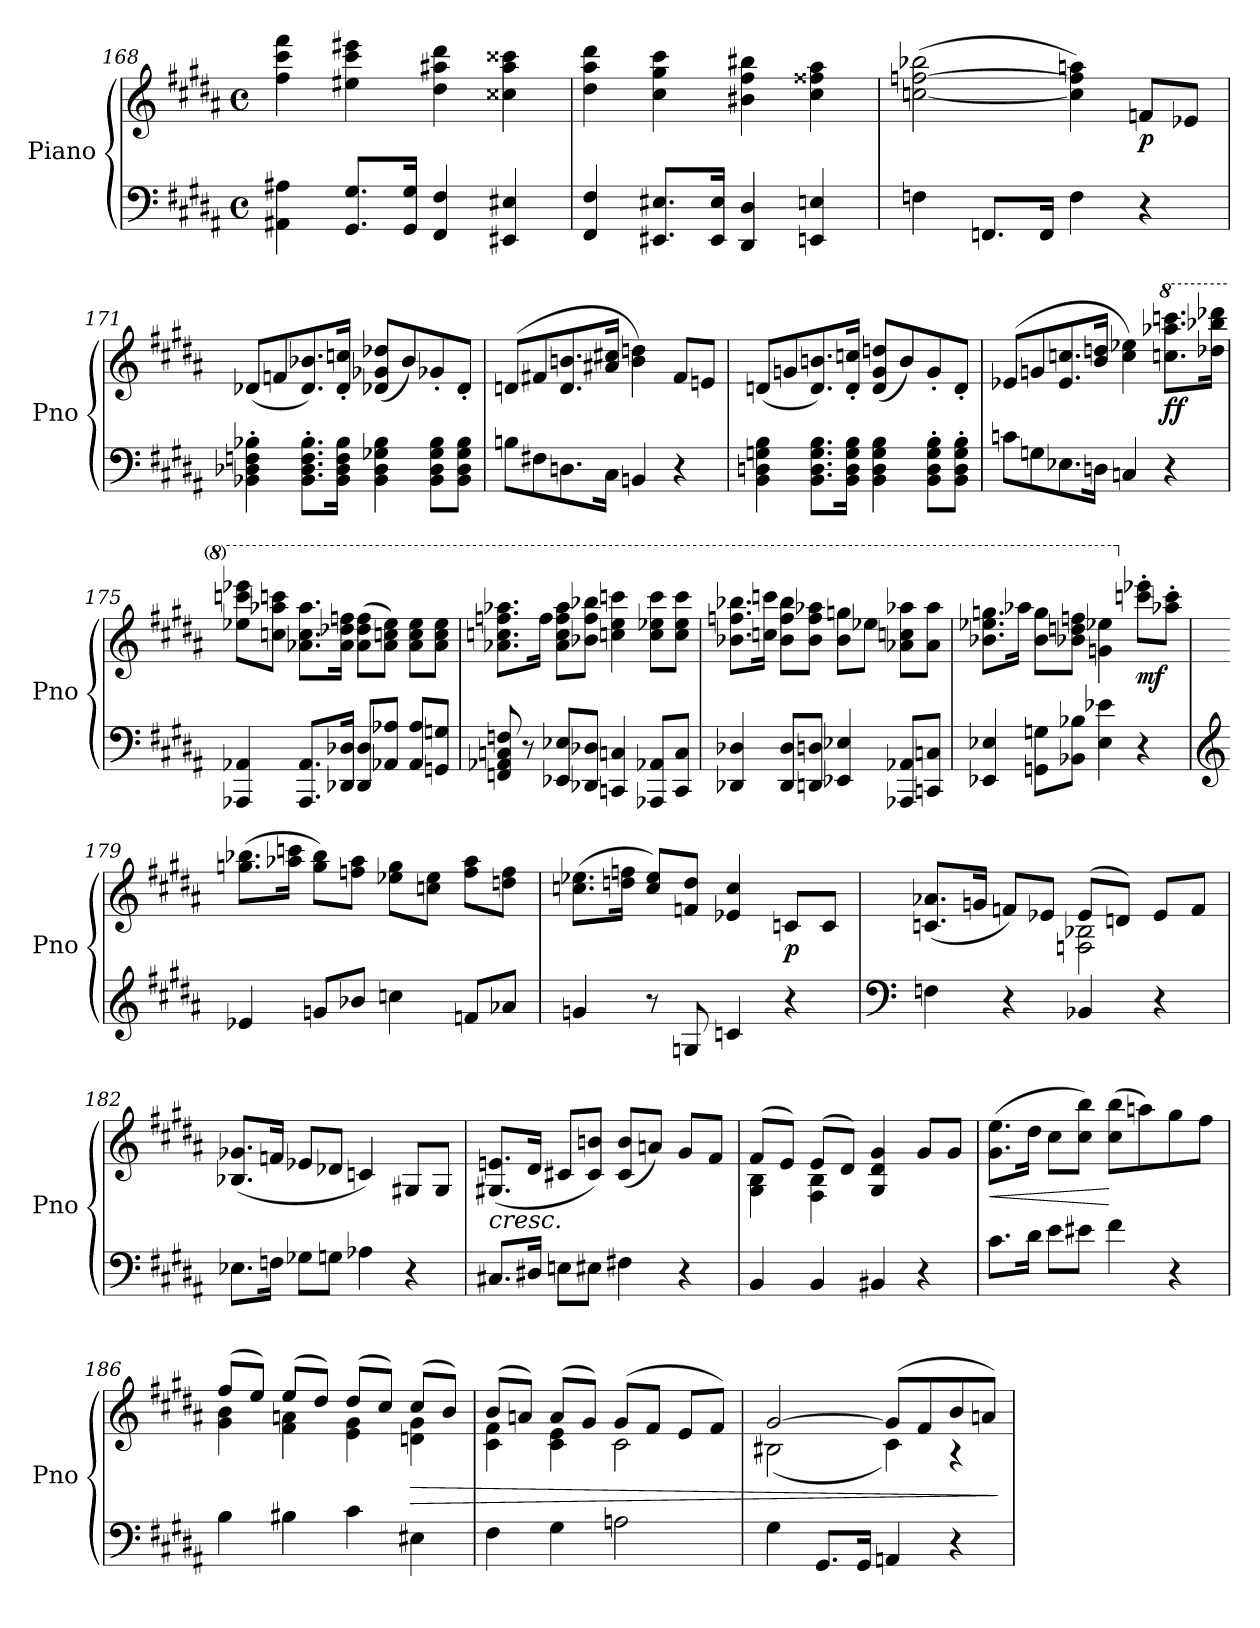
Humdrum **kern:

**kern	**kern	**dynam
*part1	*part1	*part1
*staff2	*staff1	*staff1/2
*I"Piano	*	*
*I'Pno	*	*
*clefF4	*clefG2	*
*k[f#c#g#d#a#]	*k[f#c#g#d#a#]	*
*M4/4	*M4/4	*
*met(c)	*met(c)	*
=168	=168	=168
4AA#X\ 4A#X\	4ff#\ 4ccc#\ 4fff#\	.
8.GG#/ 8.G#/L	4ee#X\ 4ccc#\ 4eee#X\	.
16GG#/ 16G#/Jk	.	.
4FF#/ 4F#/	4dd#\ 4aa#X\ 4ddd#\	.
4EE#X/ 4E#X/	4cc##X\ 4aa#\ 4ccc##X\	.
=169	=169	=169
4FF#/ 4F#/	4dd#\ 4aa#\ 4ddd#\	.
8.EE#X/ 8.E#X/L	4cc#\ 4gg#\ 4ccc#\	.
16EE#/ 16E#/Jk	.	.
4DD#/ 4D#/	4b#X\ 4ff#\ 4bb#X\	.
4EEn/ 4En/	4cc#\ 4ff##X\ 4aa#\	.
=170	=170	=170
4Fn\	(>[2ccn\ [<2ffn\ 2bb-X\	.
8.FFn/L	.	.
16FF/Jk	.	.
4F\	4cc\] 4ff\] 4aan\)	.
!	!	!LO:DY:b
4r	8fn/L	p
.	8e-X/J	.
=171	=171	=171
4BB-X\' 4D-X\' 4Fn\' 4B-X\'	(8d-X/L	.
.	8fn/	.
8.BB-\' 8.D-\' 8.F\' 8.B-\'L	8.d-/ 8.b-X/)	.
16BB-\ 16D-\ 16F\ 16B-\Jk	16d-/' 16ccn/'Jk	.
4BB-\ 4D-\ 4G-X\ 4B-\	(8d-X/ 8g-X/ 8dd-X/L	.
.	8b-/)	.
8BB-\ 8D-\ 8G-\ 8B-\L	8g-X'/	.
8BB-\ 8D-\ 8G-\ 8B-\J	8d-'/J	.
=172	=172	=172
8Bn\L	(<8dn/L	.
8F#X\	8f#X/	.
8.Dn\	8.d/ 8.bn/	.
16C#\Jk	16a#X/ 16cc#X/Jk	.
4BBn/	4b\ 4ddn\)	.
4r	8f#/L	.
.	8en/J	.
=173	=173	=173
4BB\ 4Dn\ 4Gn\ 4B\	(8dn/L	.
.	8gn/	.
8.BB\ 8.D\ 8.G\ 8.B\L	8.d/ 8.bn/)	.
16BB\ 16D\ 16G\ 16B\Jk	16d/' 16ccn/'Jk	.
4BB\ 4D\ 4G\ 4B\	(8d/ 8g/ 8ddn/L	.
.	8b/)	.
8BB\' 8D\' 8G\' 8B\'L	8g'/	.
8BB\' 8D\' 8G\' 8B\'J	8d'/J	.
=174	=174	=174
8cn\L	(8e-X/L	.
8Gn\	8gn/	.
8.E-X\	8.e-/ 8.ccn/	.
16Dn\Jk	16b/ 16ddn/Jk	.
4Cn/	4cc\ 4ee-X\)	.
*	*8va	*
!	!	!LO:DY:b
4r	8.cccn\ 8.aaa-X\ 8.ccccn\L	ff
.	16ddd-X\ 16bbb-X\ 16dddd-X\Jk	.
=175	=175	=175
4AAA-X/ 4AA-X/	8eee-X\ 8ccccn\ 8eeee-X\L	.
.	8cccn\ 8aaa-j\ 8ccccnj\J	.
8.AAA-/ 8.AA-/L	8.aa-X\ 8.ccc\ 8.aaa-\L	.
16DD-X/ 16D-X/Jk	16aa-\ 16ddd-X\ 16fffn\Jk	.
8DD-/ 8D-/L	(8aa-\ 8ddd-\ 8fff\L	.
8AA-X/ 8A-X/J	8aa-\ 8cccn\ 8eee-\J)	.
8AA-/ 8A-/L	8aa-\ 8ccc\ 8eee-\L	.
8GGn/ 8Gn/J	8aa-\ 8ccc\ 8eee-\J	.
=176	=176	=176
8FFn/ 8AA-X/ 8Cn/ 8Fn/	8.aa-X\ 8.cccn\ 8.fffn\ 8.aaa-X\L	.
8r	.	.
.	16fff\Jk	.
8EE-X/ 8E-X/L	8aa-\ 8ccc\ 8fff\ 8aaa-\L	.
8DD-X/ 8D-X/J	8bb-X\ 8fff\ 8bbb-X\J	.
4CCn/ 4Cn/	4cccn\ 4eee\ 4ccccn\	.
8AAA-X/ 8AA-X/L	8ccc\ 8eee-X\ 8cccc\L	.
8CC/ 8C/J	8ccc\ 8eee-\ 8cccc\J	.
=177	=177	=177
4DD-X/ 4D-X/	8.bb-X\ 8.fffn\ 8.bbb-X\L	.
.	16cccn\ 16ccccn\Jk	.
8DD-/ 8D-/L	8bb-\ 8fff\ 8bbb-\L	.
8DDn/ 8Dn/J	8bb-\ 8fff\ 8aaa-X\J	.
4EE-X/ 4E-X/	8bb-\ 8gggn\L	.
.	8eee-X\J	.
8AAA-X/ 8AA-X/L	8aa-X\ 8cccn\ 8aaa-X\L	.
8CCn/ 8Cn/J	8aa-\ 8aaa-\J	.
=178	=178	=178
4EE-X/ 4E-X/	8.bb-X\ 8.eee-X\ 8.gggn\L	.
.	16aaa-X\Jk	.
8GGn\ 8Gn\L	8bb-\ 8ggg\L	.
8BB-X\ 8B-X\J	8bb-X\ 8dddn\ 8fffn\J	.
4E-\ 4e-X\	4ggn\ 4eee-X\	.
*	*X8va	*
!	!	!LO:DY:b
4r	8cccn\' 8eee-X\'L	mf
.	8aa-X\' 8ccc\'J	.
=179	=179	=179
*clefG2	*	*
4e-X/	(8.ggn\ 8.bb-X\L	.
.	16aa-X\ 16cccn\Jk	.
8gn/L	8gg\ 8bb-\L)	.
8b-X/J	8ffn\ 8aa-\J	.
4ccn\	8ee-X\ 8gg\L	.
.	8ccn\ 8ee-\J	.
8fn/L	8ff\ 8aa-\L	.
8a-X/J	8ddn\ 8ff\J	.
=180	=180	=180
4gn/	(8.ccn\ 8.ee-X\L	.
.	16ddn\ 16ffn\Jk	.
8r	8cc/ 8ee-/L)	.
8Gn/	8fn/ 8dd/J	.
4cn/	4e-X/ 4cc/	.
!	!	!LO:DY:b
4r	8cn/L	p
.	8c/J	.
=181	=181	=181
*clefF4	*	*
*	*^	*
4Fn\	(<8.cn/ 8.a-X/L	2ryy	.
.	16gn/Jk	.	.
4r	8fn/L)	.	.
.	8e-X/J	.	.
4BB-X/	(8e-/L	2Fn\ 2B-X\	.
.	8dn/J)	.	.
4r	8e-/L	.	.
.	8f/J	.	.
*	*v	*v	*
=182	=182	=182
8.E-X\L	(8.B-X/ 8.g-X/L	.
16Fn\Jk	16fn/Jk	.
8G-X\L	8e-X/L	.
8Gn\J	8d-X/J	.
4A-X\	4cn/)	.
4r	8G#X/L	.
.	8G#/J	.
=183	=183	=183
!	!	!LO:HP:b
8.C#X/L	(8.G#X/ 8.en/L	<
16D#X/Jk	16d#/Jk	.
8Enj\L	8c#X/L	.
8E#X\J	8c#/ 8bn/J)	.
4F#X\	(8c#/ 8b/L	.
.	8an/J)	.
4r	8g#/L	.
.	8f#/J	.
=184	=184	=184
*	*^	*
4BB/	(8f#/L	4G#\ 4B\	.
.	8e/J)	.	.
4BB/	(8e/L	4F#\ 4B\	.
.	8d#/J)	.	.
4BB#X/	4G#/ 4d#/ 4g#/	2ryy	.
4r	8g#/L	.	.
.	8g#/J	.	.
*	*v	*v	*
=185	=185	=185
!	!	!LO:HP:b
8.c#\L	(8.g#\ 8.ee\L	<
16d#\Jk	16dd#\Jk	.
8e\L	8cc#\L	.
8e#X\J	8cc#\ 8bb\J)	.
4f#\	(8cc#\ 8bb\L	[
.	8aan\)	.
4r	8gg#\	.
.	8ff#\J	.
=186	=186	=186
*	*^	*
4B\	(8ff#/L	4g#\ 4b\	.
.	8ee/J)	.	.
4B#X\	(8ee/L	4f#\ 4an\	.
.	8dd#/J)	.	.
4c#\	(8dd#/L	4e\ 4g#\	.
.	8cc#/J)	.	.
!	!	!	!LO:HP:b
4E#X\	(8cc#/L	4dn\ 4g#\	>
.	8b/J)	.	.
=187	=187	=187	=187
4F#\	(8b/L	4c#\ 4f#\	.
.	8an/J)	.	.
4G#\	(8a/L	4c#\ 4e\	[
.	8g#/J)	.	.
2An\	(8g#/L	2c#\	.
.	8f#/J	.	.
.	8e/L	.	.
.	8f#/J)	.	.
=188	=188	=188	=188
4G#\	[2g#/	(2B#X\	.
8.GG#/L	.	.	.
16GG#/Jk	.	.	.
4AAn/	(8g#/L]	4c#\)	.
.	8f#/	.	.
4r	8b/	4r	.
.	8an/J)	.	.
*	*v	*v	*
.	.	]
=	=	=
*-	*-	*-
